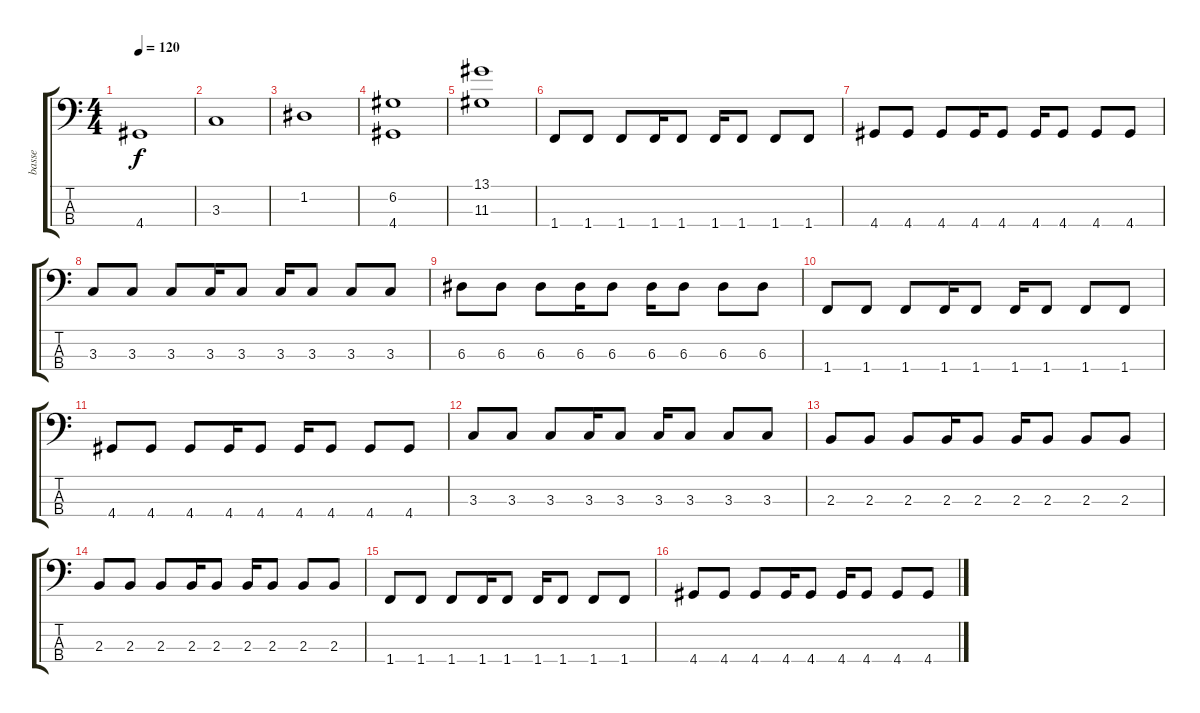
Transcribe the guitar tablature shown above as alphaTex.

\track ("basse" "basse") {instrument electricbassfinger}
\staff {score tabs}
\tuning (G2 D2 A1 E1) {hide}
\ts (4 4)
\tempo 120
\clef f4
\ks c
4.4.1{dy f} |
3.3.1 |
1.2.1 |
(6.2 4.4).1 |
(13.1 11.3).1 |
1.4.8 1.4.8 1.4.8 1.4.16 1.4.8 1.4.16 1.4.8 1.4.8 1.4.8 |
4.4.8 4.4.8 4.4.8 4.4.16 4.4.8 4.4.16 4.4.8 4.4.8 4.4.8 |
3.3.8 3.3.8 3.3.8 3.3.16 3.3.8 3.3.16 3.3.8 3.3.8 3.3.8 |
6.3.8 6.3.8 6.3.8 6.3.16 6.3.8 6.3.16 6.3.8 6.3.8 6.3.8 |
1.4.8 1.4.8 1.4.8 1.4.16 1.4.8 1.4.16 1.4.8 1.4.8 1.4.8 |
4.4.8 4.4.8 4.4.8 4.4.16 4.4.8 4.4.16 4.4.8 4.4.8 4.4.8 |
3.3.8 3.3.8 3.3.8 3.3.16 3.3.8 3.3.16 3.3.8 3.3.8 3.3.8 |
2.3.8 2.3.8 2.3.8 2.3.16 2.3.8 2.3.16 2.3.8 2.3.8 2.3.8 |
2.3.8 2.3.8 2.3.8 2.3.16 2.3.8 2.3.16 2.3.8 2.3.8 2.3.8 |
1.4.8 1.4.8 1.4.8 1.4.16 1.4.8 1.4.16 1.4.8 1.4.8 1.4.8 |
4.4.8 4.4.8 4.4.8 4.4.16 4.4.8 4.4.16 4.4.8 4.4.8 4.4.8
